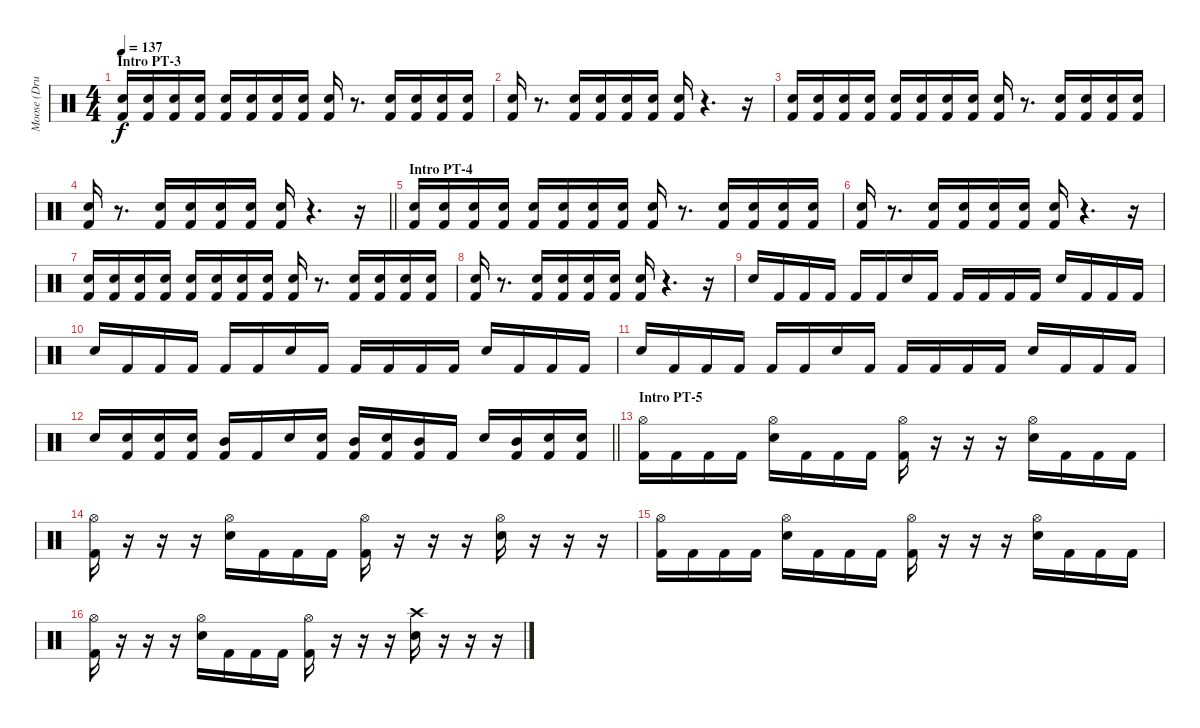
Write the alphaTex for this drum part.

\track ("Moose (Drums)" "Moose (Dru") {instrument percussion}
\staff {score}
\articulation defaults
\ts (4 4)
\section ("" "Intro PT-3")
\tempo 137
\clef neutral
\ks c
("Electric Snare (hit)" "Kick (hit) 2").16{dy f} ("Electric Snare (hit)" "Kick (hit) 2").16 ("Electric Snare (hit)" "Kick (hit) 2").16 ("Electric Snare (hit)" "Kick (hit) 2").16 ("Electric Snare (hit)" "Kick (hit) 2").16 ("Electric Snare (hit)" "Kick (hit) 2").16 ("Electric Snare (hit)" "Kick (hit) 2").16 ("Electric Snare (hit)" "Kick (hit) 2").16 ("Electric Snare (hit)" "Kick (hit) 2").16 r.8{d} ("Electric Snare (hit)" "Kick (hit) 2").16 ("Electric Snare (hit)" "Kick (hit) 2").16 ("Electric Snare (hit)" "Kick (hit) 2").16 ("Electric Snare (hit)" "Kick (hit) 2").16 |
("Electric Snare (hit)" "Kick (hit) 2").16 r.8{d} ("Electric Snare (hit)" "Kick (hit) 2").16 ("Electric Snare (hit)" "Kick (hit) 2").16 ("Electric Snare (hit)" "Kick (hit) 2").16 ("Electric Snare (hit)" "Kick (hit) 2").16 ("Electric Snare (hit)" "Kick (hit) 2").16 r.4{d} r.16 |
("Electric Snare (hit)" "Kick (hit) 2").16 ("Electric Snare (hit)" "Kick (hit) 2").16 ("Electric Snare (hit)" "Kick (hit) 2").16 ("Electric Snare (hit)" "Kick (hit) 2").16 ("Electric Snare (hit)" "Kick (hit) 2").16 ("Electric Snare (hit)" "Kick (hit) 2").16 ("Electric Snare (hit)" "Kick (hit) 2").16 ("Electric Snare (hit)" "Kick (hit) 2").16 ("Electric Snare (hit)" "Kick (hit) 2").16 r.8{d} ("Electric Snare (hit)" "Kick (hit) 2").16 ("Electric Snare (hit)" "Kick (hit) 2").16 ("Electric Snare (hit)" "Kick (hit) 2").16 ("Electric Snare (hit)" "Kick (hit) 2").16 |
\barLineRight lightlight
("Electric Snare (hit)" "Kick (hit) 2").16 r.8{d} ("Electric Snare (hit)" "Kick (hit) 2").16 ("Electric Snare (hit)" "Kick (hit) 2").16 ("Electric Snare (hit)" "Kick (hit) 2").16 ("Electric Snare (hit)" "Kick (hit) 2").16 ("Electric Snare (hit)" "Kick (hit) 2").16 r.4{d} r.16 |
\section ("" "Intro PT-4")
("Electric Snare (hit)" "Kick (hit) 2").16 ("Electric Snare (hit)" "Kick (hit) 2").16 ("Electric Snare (hit)" "Kick (hit) 2").16 ("Electric Snare (hit)" "Kick (hit) 2").16 ("Electric Snare (hit)" "Kick (hit) 2").16 ("Electric Snare (hit)" "Kick (hit) 2").16 ("Electric Snare (hit)" "Kick (hit) 2").16 ("Electric Snare (hit)" "Kick (hit) 2").16 ("Electric Snare (hit)" "Kick (hit) 2").16 r.8{d} ("Electric Snare (hit)" "Kick (hit) 2").16 ("Electric Snare (hit)" "Kick (hit) 2").16 ("Electric Snare (hit)" "Kick (hit) 2").16 ("Electric Snare (hit)" "Kick (hit) 2").16 |
("Electric Snare (hit)" "Kick (hit) 2").16 r.8{d} ("Electric Snare (hit)" "Kick (hit) 2").16 ("Electric Snare (hit)" "Kick (hit) 2").16 ("Electric Snare (hit)" "Kick (hit) 2").16 ("Electric Snare (hit)" "Kick (hit) 2").16 ("Electric Snare (hit)" "Kick (hit) 2").16 r.4{d} r.16 |
("Electric Snare (hit)" "Kick (hit) 2").16 ("Electric Snare (hit)" "Kick (hit) 2").16 ("Electric Snare (hit)" "Kick (hit) 2").16 ("Electric Snare (hit)" "Kick (hit) 2").16 ("Electric Snare (hit)" "Kick (hit) 2").16 ("Electric Snare (hit)" "Kick (hit) 2").16 ("Electric Snare (hit)" "Kick (hit) 2").16 ("Electric Snare (hit)" "Kick (hit) 2").16 ("Electric Snare (hit)" "Kick (hit) 2").16 r.8{d} ("Electric Snare (hit)" "Kick (hit) 2").16 ("Electric Snare (hit)" "Kick (hit) 2").16 ("Electric Snare (hit)" "Kick (hit) 2").16 ("Electric Snare (hit)" "Kick (hit) 2").16 |
("Electric Snare (hit)" "Kick (hit) 2").16 r.8{d} ("Electric Snare (hit)" "Kick (hit) 2").16 ("Electric Snare (hit)" "Kick (hit) 2").16 ("Electric Snare (hit)" "Kick (hit) 2").16 ("Electric Snare (hit)" "Kick (hit) 2").16 ("Electric Snare (hit)" "Kick (hit) 2").16 r.4{d} r.16 |
"Electric Snare (hit)".16 "Kick (hit) 2".16 "Kick (hit) 2".16 "Kick (hit) 2".16 "Kick (hit) 2".16 "Kick (hit) 2".16 "Electric Snare (hit)".16 "Kick (hit) 2".16 "Kick (hit) 2".16 "Kick (hit) 2".16 "Kick (hit) 2".16 "Kick (hit) 2".16 "Electric Snare (hit)".16 "Kick (hit) 2".16 "Kick (hit) 2".16 "Kick (hit) 2".16 |
"Electric Snare (hit)".16 "Kick (hit) 2".16 "Kick (hit) 2".16 "Kick (hit) 2".16 "Kick (hit) 2".16 "Kick (hit) 2".16 "Electric Snare (hit)".16 "Kick (hit) 2".16 "Kick (hit) 2".16 "Kick (hit) 2".16 "Kick (hit) 2".16 "Kick (hit) 2".16 "Electric Snare (hit)".16 "Kick (hit) 2".16 "Kick (hit) 2".16 "Kick (hit) 2".16 |
"Electric Snare (hit)".16 "Kick (hit) 2".16 "Kick (hit) 2".16 "Kick (hit) 2".16 "Kick (hit) 2".16 "Kick (hit) 2".16 "Electric Snare (hit)".16 "Kick (hit) 2".16 "Kick (hit) 2".16 "Kick (hit) 2".16 "Kick (hit) 2".16 "Kick (hit) 2".16 "Electric Snare (hit)".16 "Kick (hit) 2".16 "Kick (hit) 2".16 "Kick (hit) 2".16 |
\barLineRight lightlight "Electric Snare (hit)".16
("Electric Snare (hit)" "Kick (hit) 2").16 ("Electric Snare (hit)" "Kick (hit) 2").16 ("Electric Snare (hit)" "Kick (hit) 2").16 ("Mid Tom (hit)" "Kick (hit) 2").16 "Kick (hit) 2".16 "Electric Snare (hit)".16 ("Electric Snare (hit)" "Kick (hit) 2").16 ("Mid Tom (hit)" "Kick (hit) 2").16 ("Electric Snare (hit)" "Kick (hit) 2").16 ("Mid Tom (hit)" "Kick (hit) 2").16 "Kick (hit) 2".16 "Electric Snare (hit)".16 ("Mid Tom (hit)" "Kick (hit) 2").16 ("Electric Snare (hit)" "Kick (hit) 2").16 ("Electric Snare (hit)" "Kick (hit) 2").16 |
\section ("" "Intro PT-5")
("Hi-Hat (open)" "Kick (hit) 2").16 "Kick (hit) 2".16 "Kick (hit) 2".16 "Kick (hit) 2".16 ("Hi-Hat (open)" "Electric Snare (hit)").16 "Kick (hit) 2".16 "Kick (hit) 2".16 "Kick (hit) 2".16 ("Hi-Hat (open)" "Kick (hit) 2").16 r.16 r.16 r.16 ("Hi-Hat (open)" "Electric Snare (hit)").16 "Kick (hit) 2".16 "Kick (hit) 2".16 "Kick (hit) 2".16 |
("Hi-Hat (open)" "Kick (hit) 2").16 r.16 r.16 r.16 ("Hi-Hat (open)" "Electric Snare (hit)").16 "Kick (hit) 2".16 "Kick (hit) 2".16 "Kick (hit) 2".16 ("Hi-Hat (open)" "Kick (hit) 2").16 r.16 r.16 r.16 ("Hi-Hat (open)" "Electric Snare (hit)").16 r.16 r.16 r.16 |
("Hi-Hat (open)" "Kick (hit) 2").16 "Kick (hit) 2".16 "Kick (hit) 2".16 "Kick (hit) 2".16 ("Hi-Hat (open)" "Electric Snare (hit)").16 "Kick (hit) 2".16 "Kick (hit) 2".16 "Kick (hit) 2".16 ("Hi-Hat (open)" "Kick (hit) 2").16 r.16 r.16 r.16 ("Hi-Hat (open)" "Electric Snare (hit)").16 "Kick (hit) 2".16 "Kick (hit) 2".16 "Kick (hit) 2".16 |
("Hi-Hat (open)" "Kick (hit) 2").16 r.16 r.16 r.16 ("Hi-Hat (open)" "Electric Snare (hit)").16 "Kick (hit) 2".16 "Kick (hit) 2".16 "Kick (hit) 2".16 ("Hi-Hat (open)" "Kick (hit) 2").16 r.16 r.16 r.16 ("Crash high (hit)" "Electric Snare (hit)").16 r.16 r.16 r.16
